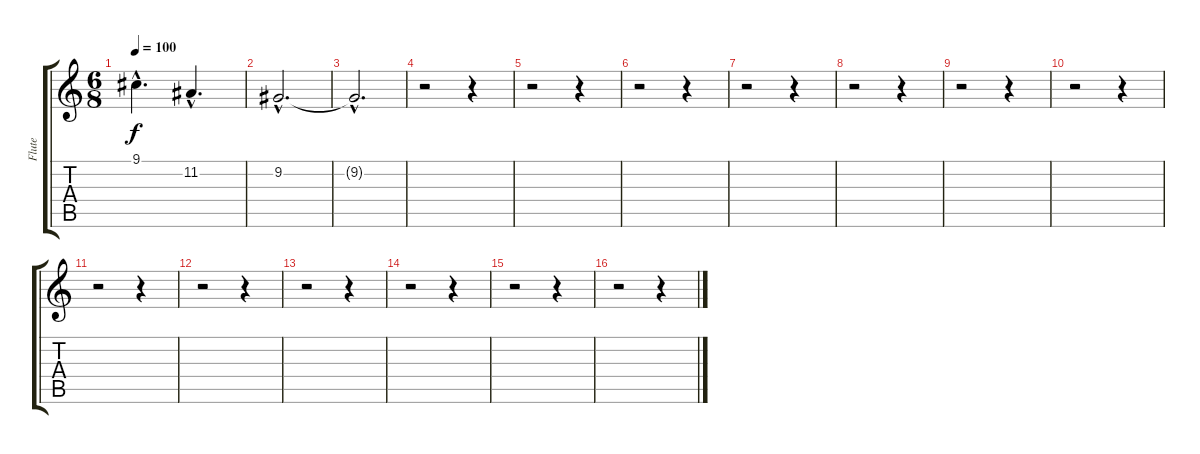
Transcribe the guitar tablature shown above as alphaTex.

\track ("Flute" "Flute") {instrument flute}
\staff {score tabs}
\tuning (E4 B3 G3 D3 A2 E2) {hide}
\ts (6 8)
\tempo 100
\clef g2
\ks c
9.1{hac}.4{d dy f} 11.2{hac}.4{d} |
9.2{hac}.2{d} |
9.2{hac t}.2{d} |
r.2 r.4 |
r.2 r.4 |
r.2 r.4 |
r.2 r.4 |
r.2 r.4 |
r.2 r.4 |
r.2 r.4 |
r.2 r.4 |
r.2 r.4 |
r.2 r.4 |
r.2 r.4 |
r.2 r.4 |
r.2 r.4
